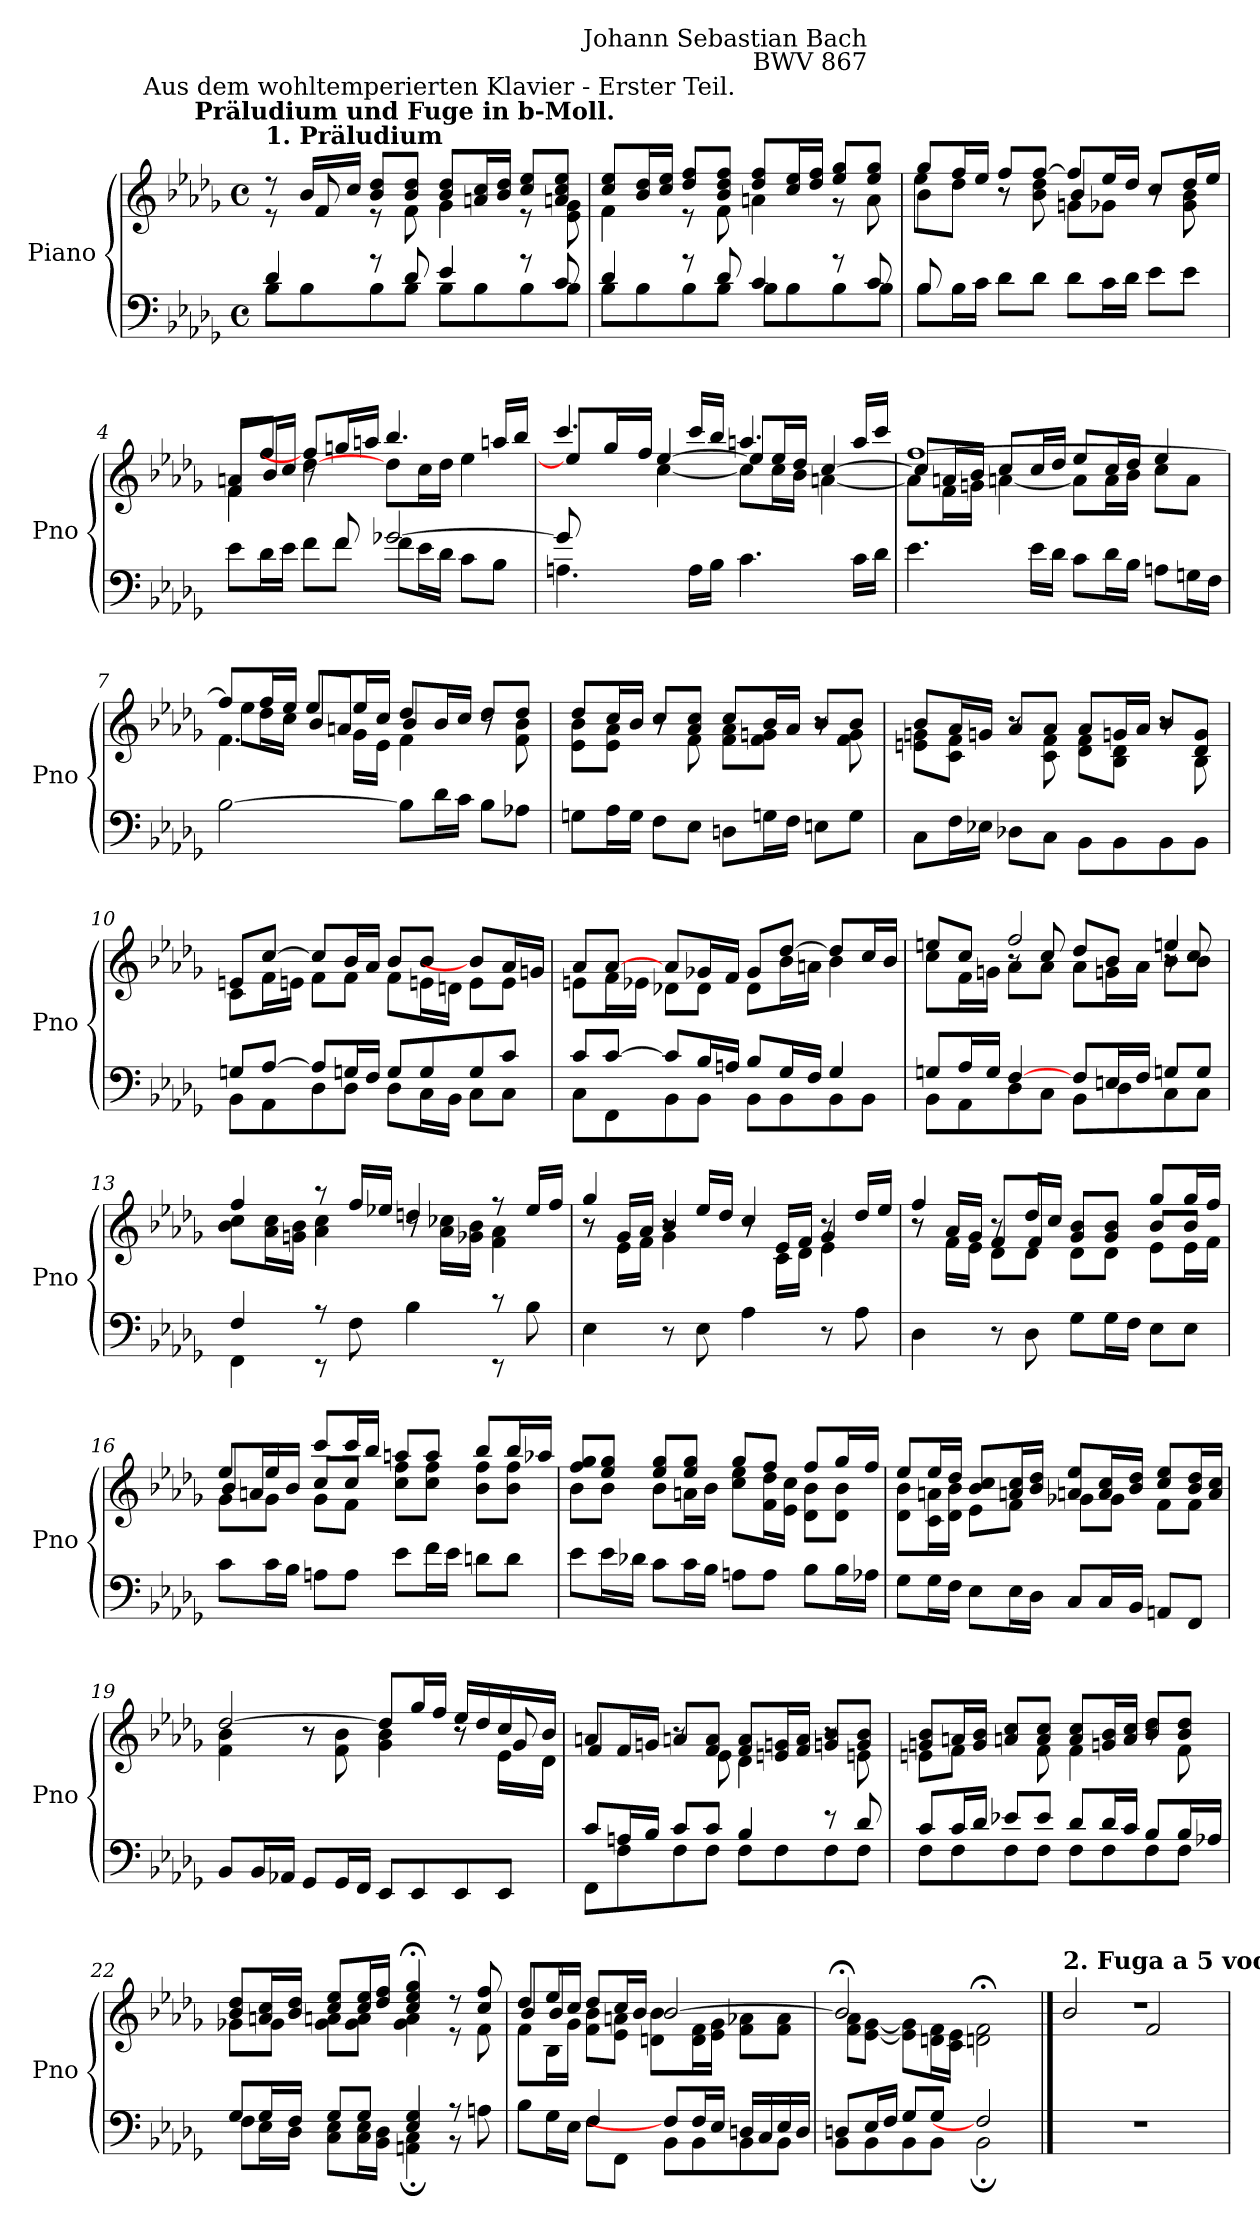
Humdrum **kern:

**kern	**kern
*part1	*part1
*staff2	*staff1
*I"Piano	*
*I'Pno	*
*clefF4	*clefG2
*k[b-e-a-d-g-]	*k[b-e-a-d-g-]
*D-:	*D-:
*M4/4	*M4/4
*met(c)	*met(c)
=1	=1
*^	*^
!	!	!LO:TX:a:B:t=1. Präludium	!
4d-/	8B-\L	8r	8r
.	8B-\	16b-LL	8f/
.	.	16ccJJ	.
8r	8B-\	8b- 8dd-L	8r
!	!	!LO:TX:a:B:cj:t=Präludium und Fuge in b-Moll.	!
8d-/	8B-\J	8b- 8dd-J	8f\
!	!	!LO:TX:a:cj:t=Aus dem wohltemperierten Klavier - Erster Teil.	!
4e-/	8B-\L	8b- 8dd-L	4g-\
.	8B-\	16an 16ccL	.
.	.	16b- 16dd-JJ	.
8r	8B-\	8cc/ 8ee-/L	8r
8c/	8B-\J	8an/ 8cc/ 8ee-/J	8e-\ 8g-\
=2	=2	=2	=2
4d-/	8B-L	8cc/ 8ee-/L	4f\
.	8B-	16b-/ 16dd-/L	.
.	.	16cc/ 16ee-/JJ	.
8r	8B-	8dd-/ 8ff/L	8r
8d-/	8B-J	8b-/ 8dd-/ 8ff/J	8f\
4c/	8B-L	8dd-/ 8ff/L	4an\
.	8B-\	16cc/ 16ee-/L	.
.	.	16dd-/ 16ff/JJ	.
8r	8B-\	8ee-/ 8gg-/L	8r
!	!	!LO:TX:a:rj:t=Johann Sebastian Bach\nBWV 867	!
8c/	8B-\J	8ee-/ 8gg-/J	8a\
!!LO:LB:g=z
=3	=3	=3	=3
*	*	*	*^
8B-/	8B-\L	8gg-/L	4b-\	8ee-\L
8ryy	16B-\L	16ff/L	.	8dd-\J
.	16c\JJ	16ee-/JJ	.	.
8d-\L	4ryy	8ff/L	8r	8r
8d-\J	.	[8ff/J	8b-\ 8dd-\	8ryy
8d-\L	2ryy	8ffL]	8gn\L	4b-/
16c\L	.	16ee-L	8g-X\J	.
16d-\JJ	.	16dd-JJ	.	.
8e-\L	.	8ccL	8r	8r
8e-\J	.	16dd-L	8g-\ 8b-\	8ryy
.	.	16ee-JJ	.	.
=4	=4	=4	=4	=4
*	*^	*	*	*
4.ryy	8e-\L	4ryy	8an/L	4f\	8f/L
.	16d-\L	.	8ff/J	.	16b-/L
.	16e-\JJ	.	.	.	16cc/JJ
.	2.ryy	8f\L	8ff/L]	8r	[4dd-\
8f/	.	8f\J	16ggn/L	2ryy	.
.	.	.	16aan/JJ	.	.
[2g-X/	.	8f\L	4.bb-/	.	8dd-\L
.	.	16e-\L	.	.	16cc\L
.	.	16d-\JJ	.	.	16dd-\JJ
.	.	8c\L	.	.	4ee-\
.	.	8B-\J	16aan/LL	8ryy	.
.	.	.	16bb-/JJ	.	.
=5	=5	=5	=5	=5	=5
8g-L]	4.An\	2ryy	4.ccc	8ryy	8ee-/L]
2..ryy	.	.	.	16ee-/L	16gg-/L
.	.	.	.	16dd-/JJ	16ff/JJ
.	.	.	.	[4cc\	[4ee-/
.	16A\LL	.	16ccc/LL	.	.
.	16B-\JJ	.	16bb-/JJ	.	.
.	4.c\	2ryy	4.aan/	8cc\L]	8ee-/L]
.	.	.	.	16cc\L	16ee-/L
.	.	.	.	16b-\JJ	16dd-/JJ
.	.	.	.	[4an\	[4cc/
.	16c\LL	.	16aa/LL	.	.
.	16d-\JJ	.	16ccc/JJ	.	.
*v	*v	*v	*	*	*
!!LO:LB:g=z	!!	!!
=6	=6	=6	=6
4.e-	[1ff/	8a\L]	8cc/L]
.	.	16f\L	16an/L
.	.	16gn\JJ	16b-/JJ
.	.	[4an\	8cc/L
16e-LL	.	.	16cc/L
16d-JJ	.	.	16dd-/JJ
8cL	.	8a\L]	8ee-/L
16d-L	.	16a\L	16cc/L
16B-JJ	.	16b-\JJ	16dd-/JJ
8AnL	.	8cc\L	4ee-/
16GnL	.	8a\J	.
16FJJ	.	.	.
=7	=7	=7	=7
[2B-	8ffL]	4.f\	8ee-\L
.	16ffL	.	16dd-\L
.	16ee-JJ	.	16cc\JJ
.	8ee-L	.	8b-/L
.	16ee-L	16g-LL	8an/J
.	16ccJJ	16e-JJ	.
8B-L]	8dd-L	4f	4b-/
16d-L	16b-L	.	.
16cJJ	16ccJJ	.	.
8B-L	8dd-/L	8r	8r
8A-XJ	8dd-/J	8f\ 8b-\	8ryy
=8	=8	=8	=8
8GnL	8dd-L	8e-\ 8b-\L	4ryy
16A-L	16ccL	8e-\ 8a-\J	.
16GJJ	16b-JJ	.	.
8FL	8cc/L	8r	8r
8E-J	8a-/ 8cc/J	8f\	8ryy
8DnL	8cc/L	8f 8a-L	4ryy
16GnL	16b-/L	8f 8gnJ	.
16FJJ	16a-/JJ	.	.
8EnL	8b-L	8r	8r
8GJ	8b-J	8f\ 8g\	8ryy
!!LO:LB:g=z	!!	!!
=9	=9	=9	=9
*^	*	*	*
8C\L	2ryy	8b-L	8en\ 8gn\L	4ryy
16F\L	.	16a-L	8c\ 8f\J	.
16E-X\JJ	.	16gnJJ	.	.
8D-X\L	.	8a-/L	8r	8r
8C\J	.	8a-/J	8c\ 8f\	8ryy
8BB-\L	2ryy	8a-/L	8d-\ 8f\L	4ryy
8BB-\	.	16gn/L	8B-\ 8d-\J	.
.	.	16a-/JJ	.	.
8BB-\	.	8b-/L	8r	8r
8BB-\J	.	8d-/ 8g/J	8B-\	8ryy
=10	=10	=10	=10	=10
8Gn/L	8BB-\L	8enL	8c\L	2ryy
[8A-/J	8AA-\	[8ccJ	16f\L	.
.	.	.	16en\JJ	.
8A-/L]	8D-\	8cc/L]	8f\L	.
16Gn/L	8D-\J	16b-/L	8f\J	.
16F/JJ	.	16a-/JJ	.	.
8GL	8D-\L	8b-L	8f\L	2ryy
8G/	16C\L	8b-J	16en\L	.
.	16BB-\JJ	.	16dn\JJ	.
8G/	8C\L	8b-L]	8e\L	.
8c/J	8C\J	16a-L	8e\J	.
.	.	16gnJJ	.	.
!!LO:LB:g=z	!!	!!
=11	=11	=11	=11	=11
8cL	8CL	8a-/L	8enL	2ryy
[8cJ	8FF	[8a-/J	16fL	.
.	.	.	16e-XJJ	.
8c/L]	8BB-	8a-/L	8d-XL	.
16B-/L	8BB-J	16g-X/L	8d-J	.
16AnJJ	.	16f/JJ	.	.
8B-/L	8BB-L	8g-/L	8d-L	2ryy
16G-/L	8BB-	[8dd-/J	16b-L	.
16F/JJ	.	.	16anJJ	.
4G-/	8BB-	8dd-L]	4b-\	.
.	8BB-J	16ccL	.	.
.	.	16b-JJ	.	.
=12	=12	=12	=12	=12
8Gn/L	8BB-L	8een/L	8cc\L	4ryy
16A-/L	8AA-\	8cc/J	16f\L	.
16G/JJ	.	.	16gn\JJ	.
[4F/	8D-\	2ff/	8a-\L	8r
.	8C\J	.	8a-\J	8cc/
8FL	8BB-\L	.	8a-\L	8dd-/L
16En/L	8D-\	.	16gn\L	8b-/J
16F/JJ	.	.	16a-\JJ	.
8Gn/L	8C\	4een/	8b-\L	8r
8G/J	8C\J	.	8b-\J	8cc/
!!LO:LB:g=z	!!	!!
=13	=13	=13	=13	=13
4F/	4FF\	4ff/	8b-\ 8cc\L	2ryy
.	.	.	16a-\ 16cc\L	.
.	.	.	16gn\ 16b-\JJ	.
8r	8r	8r	4a-\ 4cc\	.
8F\	8ryy	16ffLL	.	.
.	.	16ee-X/JJ	.	.
4B-\	4ryy	4ddn/	8r	8r
.	.	.	16a-\ 16cc-X\LL	8ryy
.	.	.	16g-X\ 16b-\JJ	.
8r	8r	8r	4f\ 4a-\	4ryy
8B-\	8ryy	16ee-/LL	.	.
.	.	16ff/JJ	.	.
=14	=14	=14	=14	=14
4E-\	2ryy	4gg-/	8r	8r
.	.	.	16e-\LL	16g-/LL
.	.	.	16f\JJ	16a-/JJ
8r	.	8r	4g-\	4b-/
8E-\	.	16ee-/LL	.	.
.	.	16dd-/JJ	.	.
4A-\	2ryy	4cc/	8r	8r
.	.	.	16c\LL	16e-/LL
.	.	.	16d-\JJ	16f/JJ
8r	.	8r	4e-\	4g-/
8A-\	.	16dd-LL	.	.
.	.	16ee-/JJ	.	.
*v	*v	*	*	*
!!LO:LB:g=z	!!	!!
=15	=15	=15	=15
4D-	4ff/	8r	8r
.	.	16f\LL	16a-/LL
.	.	16e-\JJ	16g-/JJ
8r	8r	8d-\L	8f/L
8D-	16dd-LL	8d-\J	8f/J
.	16cc/JJ	.	.
8G-L	8g-/ 8b-/L	8d-\L	4ryy
16G-L	8g-/ 8b-/J	8d-\J	.
16FJJ	.	.	.
8E-L	8gg-/L	8e-\L	8b-/L
8E-J	16gg-/L	16e-\L	8b-/J
.	16ff/JJ	16f\JJ	.
=16	=16	=16	=16
8cL	8ee-L	8g-\L	8b-/L
16cL	8ee-J	8g-\J	16an/L
16B-JJ	.	.	16b-/JJ
8AnL	8cccL	8g-\L	8cc/L
8AJ	16ccc/L	8f\J	8cc/J
.	16bb-/JJ	.	.
8e-L	8aanL	8cc\ 8ff\L	2ryy
16fL	8aa/J	8cc\ 8ff\J	.
16e-JJ	.	.	.
8dnL	8bb-/L	8b-\ 8ff\L	.
8dJ	16bb-/L	8b-\ 8ff\J	.
.	16aa-X/JJ	.	.
!!LO:LB:g=z	!!	!!
=17	=17	=17	=17
8e-L	8ff/ 8gg-/L	8b-\L	2ryy
16e-L	8ee-/ 8gg-/J	8b-\J	.
16d-XJJ	.	.	.
8cL	8ee-/ 8gg-/L	8b-\L	.
16cL	8ee-/ 8gg-/J	16an\L	.
16B-JJ	.	16b-\JJ	.
8AnL	8gg-/L	8cc 8ee-L	2ryy
8AJ	8ff/J	16f\ 16dd-\L	.
.	.	16e-\ 16cc\JJ	.
8B-L	8ff/L	8d- 8b-L	.
16B-L	16gg-/L	8d-\ 8b-\J	.
16A-XJJ	16ff/JJ	.	.
=18	=18	=18	=18
8G-L	8ee-/L	8d-\ 8b-\L	2ryy
16G-L	16ee-/L	16c\ 16an\L	.
16FJJ	16dd-/JJ	16d-\ 16b-\JJ	.
8E-L	8b-/ 8cc/L	8e-\L	.
16E-L	16an/ 16cc/L	8f\J	.
16D-JJ	16b-/ 16dd-/JJ	.	.
8CL	8an/ 8ee-/L	8g-X\L	2ryy
16CL	16a/ 16cc/L	8g-\J	.
16BB-JJ	16b-/ 16dd-/JJ	.	.
8AAnL	8cc/ 8ee-/L	8f\L	.
8FFJ	16b-/ 16dd-/L	8f\J	.
.	16a/ 16cc/JJ	.	.
!!LO:LB:g=z	!!	!!
=19	=19	=19	=19
*^	*	*	*
8BB-L	1ryy	[2dd-/	4f\ 4b-\	4ryy
16BB-L	.	.	.	.
16AA-XJJ	.	.	.	.
8GG-L	.	.	8r	8r
16GG-L	.	.	8f\ 8b-\	8ryy
16FFJJ	.	.	.	.
8EE-L	.	8dd-/L]	4g-\ 4b-\	4ryy
8EE-	.	16gg-/L	.	.
.	.	16ff/JJ	.	.
8EE-	.	16ee-LL	8r	8r
.	.	16dd-/	.	.
8EE-J	.	16cc/	16e-\LL	8g-/
.	.	16b-/JJ	16d-\JJ	.
=20	=20	=20	=20	=20
8c/L	8FFL	8an/L	4f/	1ryy
16An/L	8F\	16f/L	.	.
16B-/JJ	.	16gn/JJ	.	.
8c/L	8F\	8an/L	8r	.
8c/J	8F\J	8f/ 8a/J	8e-\	.
4B-/	8FL	8f/ 8a/L	4d-\	.
.	8F\	16en/ 16gn/L	.	.
.	.	16f/ 16a/JJ	.	.
8r	8F\	8gn 8b-L	8r	.
8d-/	8F\J	8g/ 8b-/J	8en\	.
!!LO:LB:g=z	!!	!!
=21	=21	=21	=21	=21
8c/L	8F\L	8gn 8b-L	8en\L	1ryy
16c/L	8F\	16an/L	8f\J	.
16d-/JJ	.	16g/ 16b-/JJ	.	.
8e-X/L	8F\	8an/ 8cc/L	8r	.
8e-/J	8F\J	8a/ 8cc/J	8f\	.
8d-/L	8F\L	8a/ 8cc/L	4f\	.
16d-/L	8F\	16gn/ 16b-/L	.	.
16c/JJ	.	16a/ 16cc/JJ	.	.
8B-/L	8F\	8b- 8dd-L	8r	.
16B-/L	8F\J	8b-/ 8dd-/J	8f\	.
16A-X/JJ	.	.	.	.
=22	=22	=22	=22	=22
8G-L	8FL	8b- 8dd-L	8g-X\L	2ryy
16G-/L	16E-\L	16an/ 16cc/L	8g-\J	.
16F/JJ	16D-\JJ	16b-/ 16dd-/JJ	.	.
8G-/L	8C 8E-L	8cc 8ee-L	8g-\ 8an\L	.
8G-/J	16C\ 16E-\L	16cc/ 16ee-/L	8g-\ 8a\J	.
.	16BB-\ 16D-\JJ	16dd-/ 16ff/JJ	.	.
4E-/ 4G-/	4AAn\; 4C\;	4cc/;< 4ee-/;< 4gg-/;<	4g-\ 4a\	2ryy
8r	8r	8r	8r	.
8An\	8ryy	8cc/ 8ff/	8f\	.
!!LO:LB:g=z	!!	!!
=23	=23	=23	=23	=23
8B-\L	4ryy	8dd-L	8fL	8b-/L
16G-\L	.	16ee-L	16B-\L	8b-/J
16E-\JJ	.	16ccJJ	16g-\JJ	.
4F/	8FL	8dd-L	8f\ 8b-\L	4ryy
.	8FF\J	16ccL	8e-\ 8an\J	.
.	.	16b-JJ	.	.
8FL]	8BB-\L	[2b-/	8dn\ 8b-\L	2ryy
16F/L	8BB-\	.	16d\ 16f\L	.
16E-/JJ	.	.	16e-\ 16g-\JJ	.
16Dn/LL	8BB-\	.	8f\ 8a-X\L	.
16C/	.	.	.	.
16E-/	8BB-\J	.	8f\ 8a-\J	.
16D/JJ	.	.	.	.
=24	=24	=24	=24	=24
8DnL	8BB-\L	2b-;</]	8f 8a-L	2ryy
16E-/L	8BB-\	.	[8e-\ [8g-\J	.
16F/JJ	.	.	.	.
8G-/L	8BB-\	.	8e-] 8g-]L	.
8G-/J	8BB-\J	.	16dn\ 16f\L	.
.	.	.	16c\ 16e-\JJ	.
2F/]	2BB-;\	2dn\;< 2f\;<	2ryy	2ryy
!!LO:LB:g=z
==25	==25	==25	==25	==25
!	!	!LO:TX:a:B:t=2. Fuga a 5 voci.	!	!
*v	*v	*	*	*
*	*	*v	*v
1r	2b-/	1r
.	2f/	.
*	*v	*v
=	=
*-	*-
